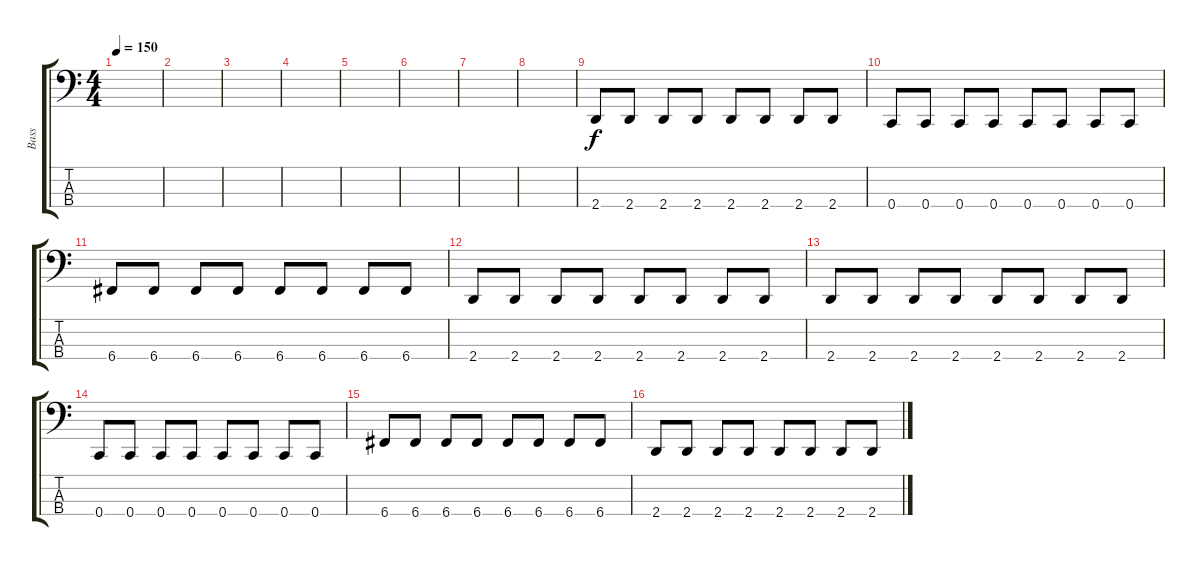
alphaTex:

\track ("Bass" "Bass") {instrument electricbasspick}
\staff {score tabs}
\tuning (F2 C2 G1 C1) {hide}
\ts (4 4)
\tempo 150
\clef f4
\ks c
|
|
|
|
|
|
|
|
2.4.8 2.4.8 2.4.8 2.4.8 2.4.8 2.4.8 2.4.8 2.4.8 |
0.4.8 0.4.8 0.4.8 0.4.8 0.4.8 0.4.8 0.4.8 0.4.8 |
6.4.8 6.4.8 6.4.8 6.4.8 6.4.8 6.4.8 6.4.8 6.4.8 |
2.4.8 2.4.8 2.4.8 2.4.8 2.4.8 2.4.8 2.4.8 2.4.8 |
2.4.8 2.4.8 2.4.8 2.4.8 2.4.8 2.4.8 2.4.8 2.4.8 |
0.4.8 0.4.8 0.4.8 0.4.8 0.4.8 0.4.8 0.4.8 0.4.8 |
6.4.8 6.4.8 6.4.8 6.4.8 6.4.8 6.4.8 6.4.8 6.4.8 |
2.4.8 2.4.8 2.4.8 2.4.8 2.4.8 2.4.8 2.4.8 2.4.8
